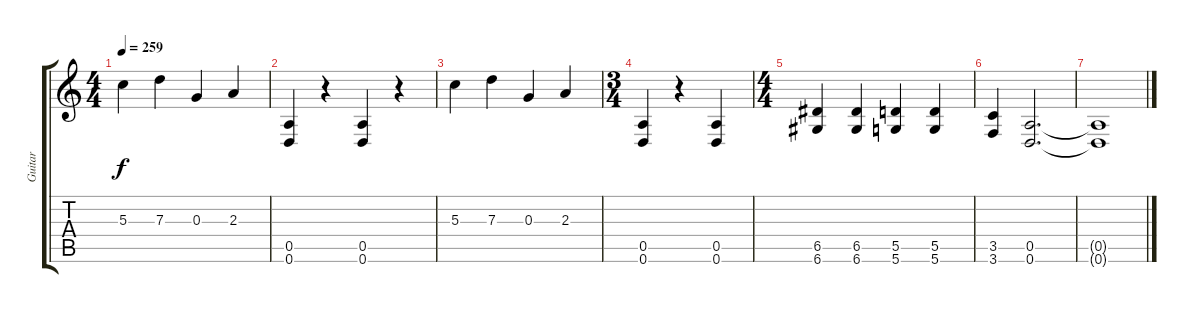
\track ("Guitar" "Guitar") {instrument distortionguitar}
\staff {score tabs}
\tuning (E4 B3 G3 D3 A2 D2) {hide}
\ts (4 4)
\tempo 259
\clef g2
\ks c
5.3.4{dy f} 7.3.4 0.3.4 2.3.4 |
(0.5 0.6).4 r.4 (0.5 0.6).4 r.4 |
5.3.4 7.3.4 0.3.4 2.3.4 |
\ts (3 4)
(0.5 0.6).4 r.4 (0.5 0.6).4 |
\ts (4 4)
(6.5 6.6).4 (6.5 6.6).4 (5.5 5.6).4 (5.5 5.6).4 |
(3.5 3.6).4 (0.5 0.6).2{d} |
(0.5{t} 0.6{t}).1
